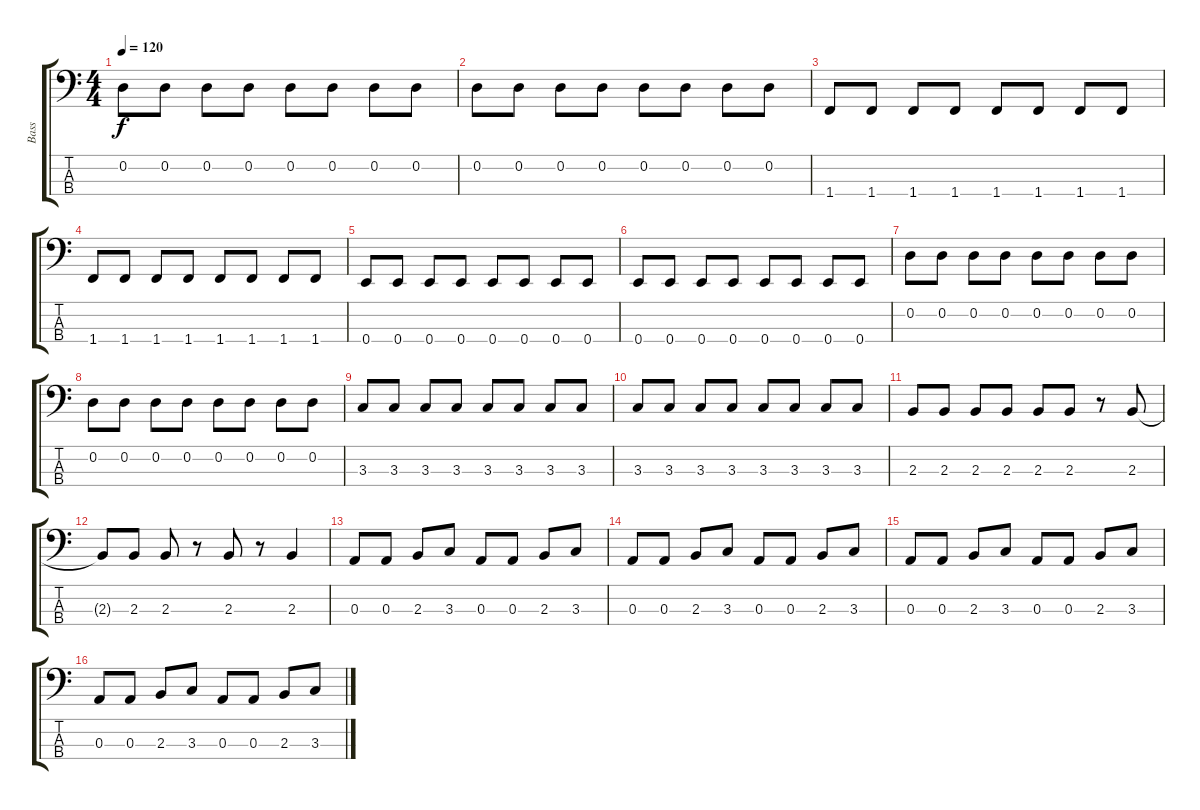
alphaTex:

\track ("Bass" "Bass") {instrument electricbasspick}
\staff {score tabs}
\tuning (G2 D2 A1 E1) {hide}
\ts (4 4)
\tempo 120
\clef f4
\ks c
0.2.8{dy f} 0.2.8 0.2.8 0.2.8 0.2.8 0.2.8 0.2.8 0.2.8 |
0.2.8 0.2.8 0.2.8 0.2.8 0.2.8 0.2.8 0.2.8 0.2.8 |
1.4.8 1.4.8 1.4.8 1.4.8 1.4.8 1.4.8 1.4.8 1.4.8 |
1.4.8 1.4.8 1.4.8 1.4.8 1.4.8 1.4.8 1.4.8 1.4.8 |
0.4.8 0.4.8 0.4.8 0.4.8 0.4.8 0.4.8 0.4.8 0.4.8 |
0.4.8 0.4.8 0.4.8 0.4.8 0.4.8 0.4.8 0.4.8 0.4.8 |
0.2.8 0.2.8 0.2.8 0.2.8 0.2.8 0.2.8 0.2.8 0.2.8 |
0.2.8 0.2.8 0.2.8 0.2.8 0.2.8 0.2.8 0.2.8 0.2.8 |
3.3.8 3.3.8 3.3.8 3.3.8 3.3.8 3.3.8 3.3.8 3.3.8 |
3.3.8 3.3.8 3.3.8 3.3.8 3.3.8 3.3.8 3.3.8 3.3.8 |
2.3.8 2.3.8 2.3.8 2.3.8 2.3.8 2.3.8 r.8 2.3.8 |
2.3{t}.8 2.3.8 2.3.8 r.8 2.3.8 r.8 2.3.4 |
0.3.8 0.3.8 2.3.8 3.3.8 0.3.8 0.3.8 2.3.8 3.3.8 |
0.3.8 0.3.8 2.3.8 3.3.8 0.3.8 0.3.8 2.3.8 3.3.8 |
0.3.8 0.3.8 2.3.8 3.3.8 0.3.8 0.3.8 2.3.8 3.3.8 |
0.3.8 0.3.8 2.3.8 3.3.8 0.3.8 0.3.8 2.3.8 3.3.8
